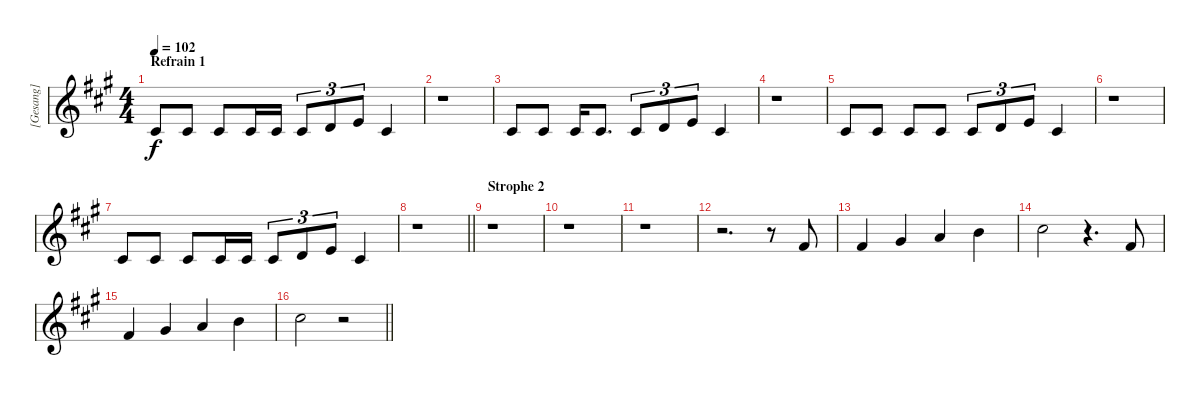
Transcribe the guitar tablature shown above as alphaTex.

\track ("[Gesang]" "[Gesang]") {instrument baritonesax}
\staff {score}
\tuning (E4 B3 G3 D3 A2 E2) {hide}
\ts (4 4)
\section ("" "Refrain 1")
\tempo 102
\clef g2
\ks f#minor
2.2.8{dy f} 2.2.8 2.2.8 2.2.16 2.2.16 2.2.8{tu (3 2)} 3.2.8{tu (3 2)} 5.2.8{tu (3 2)} 2.2.4 |
r.1 |
2.2.8 2.2.8 2.2.16 2.2.8{d} 2.2.8{tu (3 2)} 3.2.8{tu (3 2)} 5.2.8{tu (3 2)} 2.2.4 |
r.1 |
2.2.8 2.2.8 2.2.8 2.2.8 2.2.8{tu (3 2)} 3.2.8{tu (3 2)} 5.2.8{tu (3 2)} 2.2.4 |
r.1 |
2.2.8 2.2.8 2.2.8 2.2.16 2.2.16 2.2.8{tu (3 2)} 3.2.8{tu (3 2)} 5.2.8{tu (3 2)} 2.2.4 |
\barLineRight lightlight
r.1 |
\section ("" "Strophe 2")
r.1 |
r.1 |
r.1 |
r.2{d} r.8 2.1.8{volume 7} |
2.1.4 4.1.4 5.1.4 7.1.4 |
9.1.2 r.4{d} 2.1.8 |
2.1.4 4.1.4 5.1.4 7.1.4 |
\barLineRight lightlight
9.1.2 r.2
